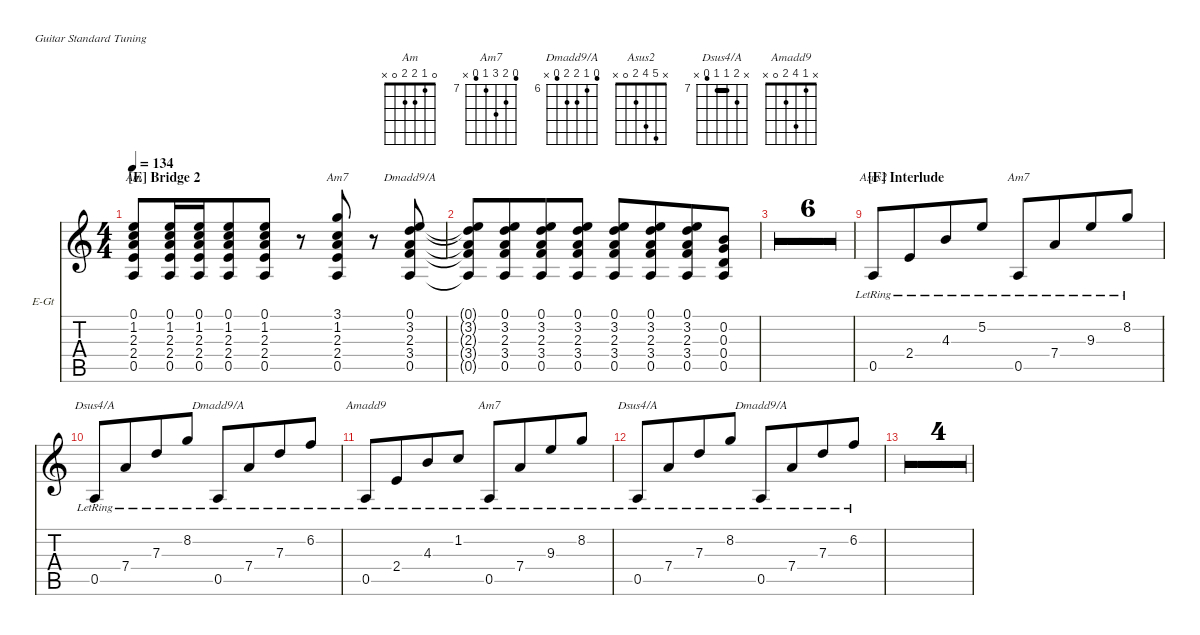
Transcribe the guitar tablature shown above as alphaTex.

\hideDynamics
\bracketExtendMode nobrackets
\firstSystemTrackNameOrientation horizontal
\otherSystemsTrackNameOrientation horizontal
\track ("E.Guitar" "E-Gt") {multiBarRest instrument distortionguitar}
\staff {score tabs}
\tuning (E4 B3 G3 D3 A2 E2)
\chord ("Am" 0 1 2 2 0 x)
\chord ("Am7" 3 1 2 2 0 x)
\chord ("Dmadd9/A" 0 3 2 3 0 x)
\chord ("Asus2" x 5 4 2 0 x)
\chord ("Am7" 6 8 9 7 6 x) {firstfret 7}
\chord ("Dsus4/A" x 8 7 7 6 x) {firstfret 7 barre 7}
\chord ("Dmadd9/A" 5 6 7 7 5 x) {firstfret 6}
\chord ("Amadd9" x 1 4 2 0 x)
\ts (4 4)
\section ("E" "Bridge 2")
\tempo 134
\clef g2
\ks aminor
(0.1 1.2 2.3 2.4 0.5).8{ch "Am" dy mf beam merge} (0.1 1.2 2.3 2.4 0.5).16{beam merge} (0.1 1.2 2.3 2.4 0.5).16{beam merge} (0.1 1.2 2.3 2.4 0.5).8{beam merge} (0.1 1.2 2.3 2.4 0.5).8 r.8 (3.1 1.2 2.3 2.4 0.5).8{ch "Am7"} r.8 (0.5 3.4 2.3 3.2 0.1).8{ch "Dmadd9/A"} |
(0.5{t} 3.4{t} 2.3{t} 3.2{t} 0.1{t}).8{beam merge} (0.5 3.4 2.3 3.2 0.1).8{beam merge} (0.5 3.4 2.3 3.2 0.1).8{beam merge} (0.5 3.4 2.3 3.2 0.1).8 (0.5 3.4 2.3 3.2 0.1).8{beam merge} (0.5 3.4 2.3 3.2 0.1).8{beam merge} (0.5 3.4 2.3 3.2 0.1).8{beam merge} (0.5 0.4 0.3 0.2).8 |
\simile firstofdouble
|
\simile secondofdouble
|
\simile firstofdouble
|
\simile secondofdouble
|
\simile firstofdouble
|
\simile secondofdouble
|
\section ("F" "Interlude")
\simile none
0.5{lr}.8{ch "Asus2" dy p beam merge} 2.4{lr}.8{beam merge} 4.3{lr}.8{beam merge} 5.2{lr}.8 0.5{lr}.8{ch "Am7" beam merge} 7.4{lr}.8{beam merge} 9.3{lr}.8{beam merge} 8.2{lr}.8 |
0.5{lr}.8{ch "Dsus4/A" beam merge} 7.4{lr}.8{beam merge} 7.3{lr}.8{beam merge} 8.2{lr}.8 0.5{lr}.8{ch "Dmadd9/A" beam merge} 7.4{lr}.8{beam merge} 7.3{lr}.8{beam merge} 6.2{lr}.8 |
0.5{lr}.8{ch "Amadd9" beam merge} 2.4{lr}.8{beam merge} 4.3{lr}.8{beam merge} 1.2{lr}.8 0.5{lr}.8{ch "Am7" beam merge} 7.4{lr}.8{beam merge} 9.3{lr}.8{beam merge} 8.2{lr}.8 |
0.5{lr}.8{ch "Dsus4/A" beam merge} 7.4{lr}.8{beam merge} 7.3{lr}.8{beam merge} 8.2{lr}.8 0.5{lr}.8{ch "Dmadd9/A" beam merge} 7.4{lr}.8{beam merge} 7.3{lr}.8{beam merge} 6.2{lr}.8 |
\simile firstofdouble
|
\simile secondofdouble
|
\simile firstofdouble
|
\simile secondofdouble
